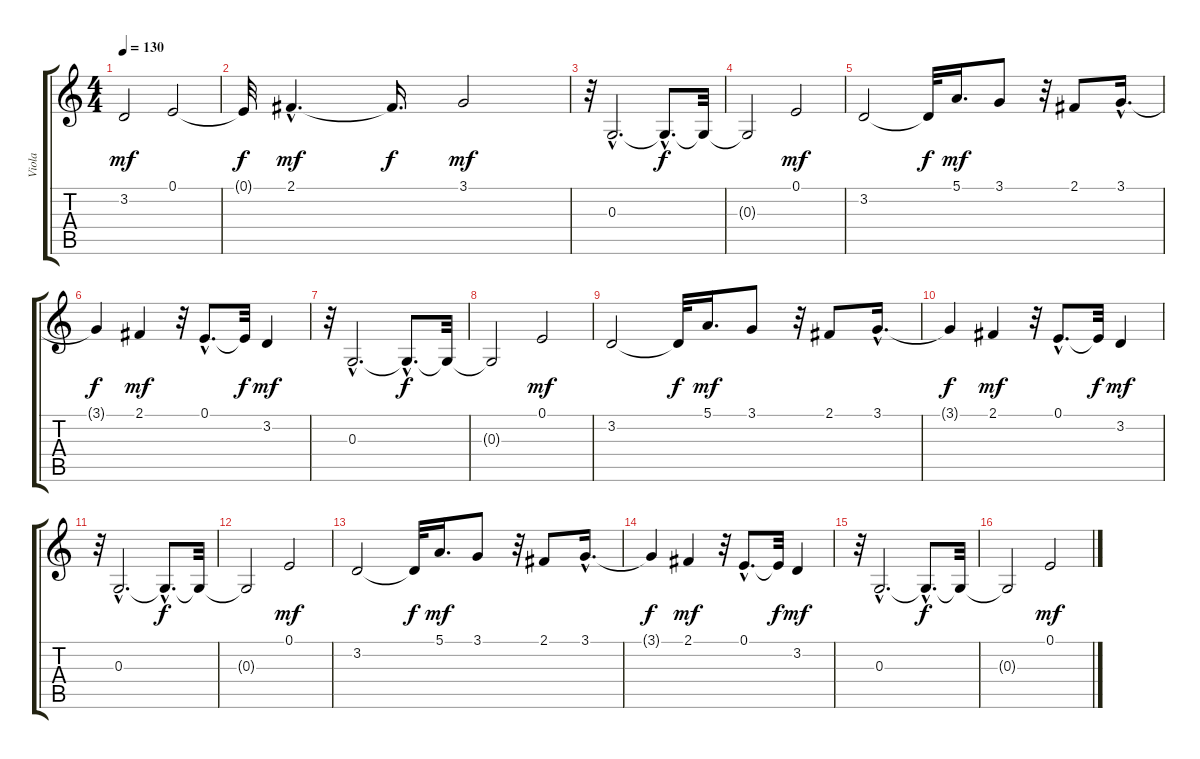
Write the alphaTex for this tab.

\track ("Viola" "Viola") {instrument viola}
\staff {score tabs}
\tuning (E4 B3 G3 D3 A2 E2) {hide}
\ts (4 4)
\tempo 130
\clef g2
\ks c
3.2.2{dy mf} 0.1.2 |
0.1{t}.32{dy f} 2.1{hac}.4{d dy mf} 2.1{t}.16{d dy f} 3.1.2{dy mf} |
r.32 0.3{hac}.2{d} 0.3{hac t}.8{d dy f} 0.3{t}.32 |
0.3{t}.2 0.1.2{dy mf} |
3.2.2 3.2{t}.32{dy f} 5.1.16{d dy mf} 3.1.8 r.32 2.1.8 3.1{hac}.16{d} |
3.1{t}.4{dy f} 2.1.4{dy mf} r.32 0.1{hac}.8{d} 0.1{t}.32{dy f} 3.2.4{dy mf} |
r.32 0.3{hac}.2{d} 0.3{hac t}.8{d dy f} 0.3{t}.32 |
0.3{t}.2 0.1.2{dy mf} |
3.2.2 3.2{t}.32{dy f} 5.1.16{d dy mf} 3.1.8 r.32 2.1.8 3.1{hac}.16{d} |
3.1{t}.4{dy f} 2.1.4{dy mf} r.32 0.1{hac}.8{d} 0.1{t}.32{dy f} 3.2.4{dy mf} |
r.32 0.3{hac}.2{d} 0.3{hac t}.8{d dy f} 0.3{t}.32 |
0.3{t}.2 0.1.2{dy mf} |
3.2.2 3.2{t}.32{dy f} 5.1.16{d dy mf} 3.1.8 r.32 2.1.8 3.1{hac}.16{d} |
3.1{t}.4{dy f} 2.1.4{dy mf} r.32 0.1{hac}.8{d} 0.1{t}.32{dy f} 3.2.4{dy mf} |
r.32 0.3{hac}.2{d} 0.3{hac t}.8{d dy f} 0.3{t}.32 |
0.3{t}.2 0.1.2{dy mf}
